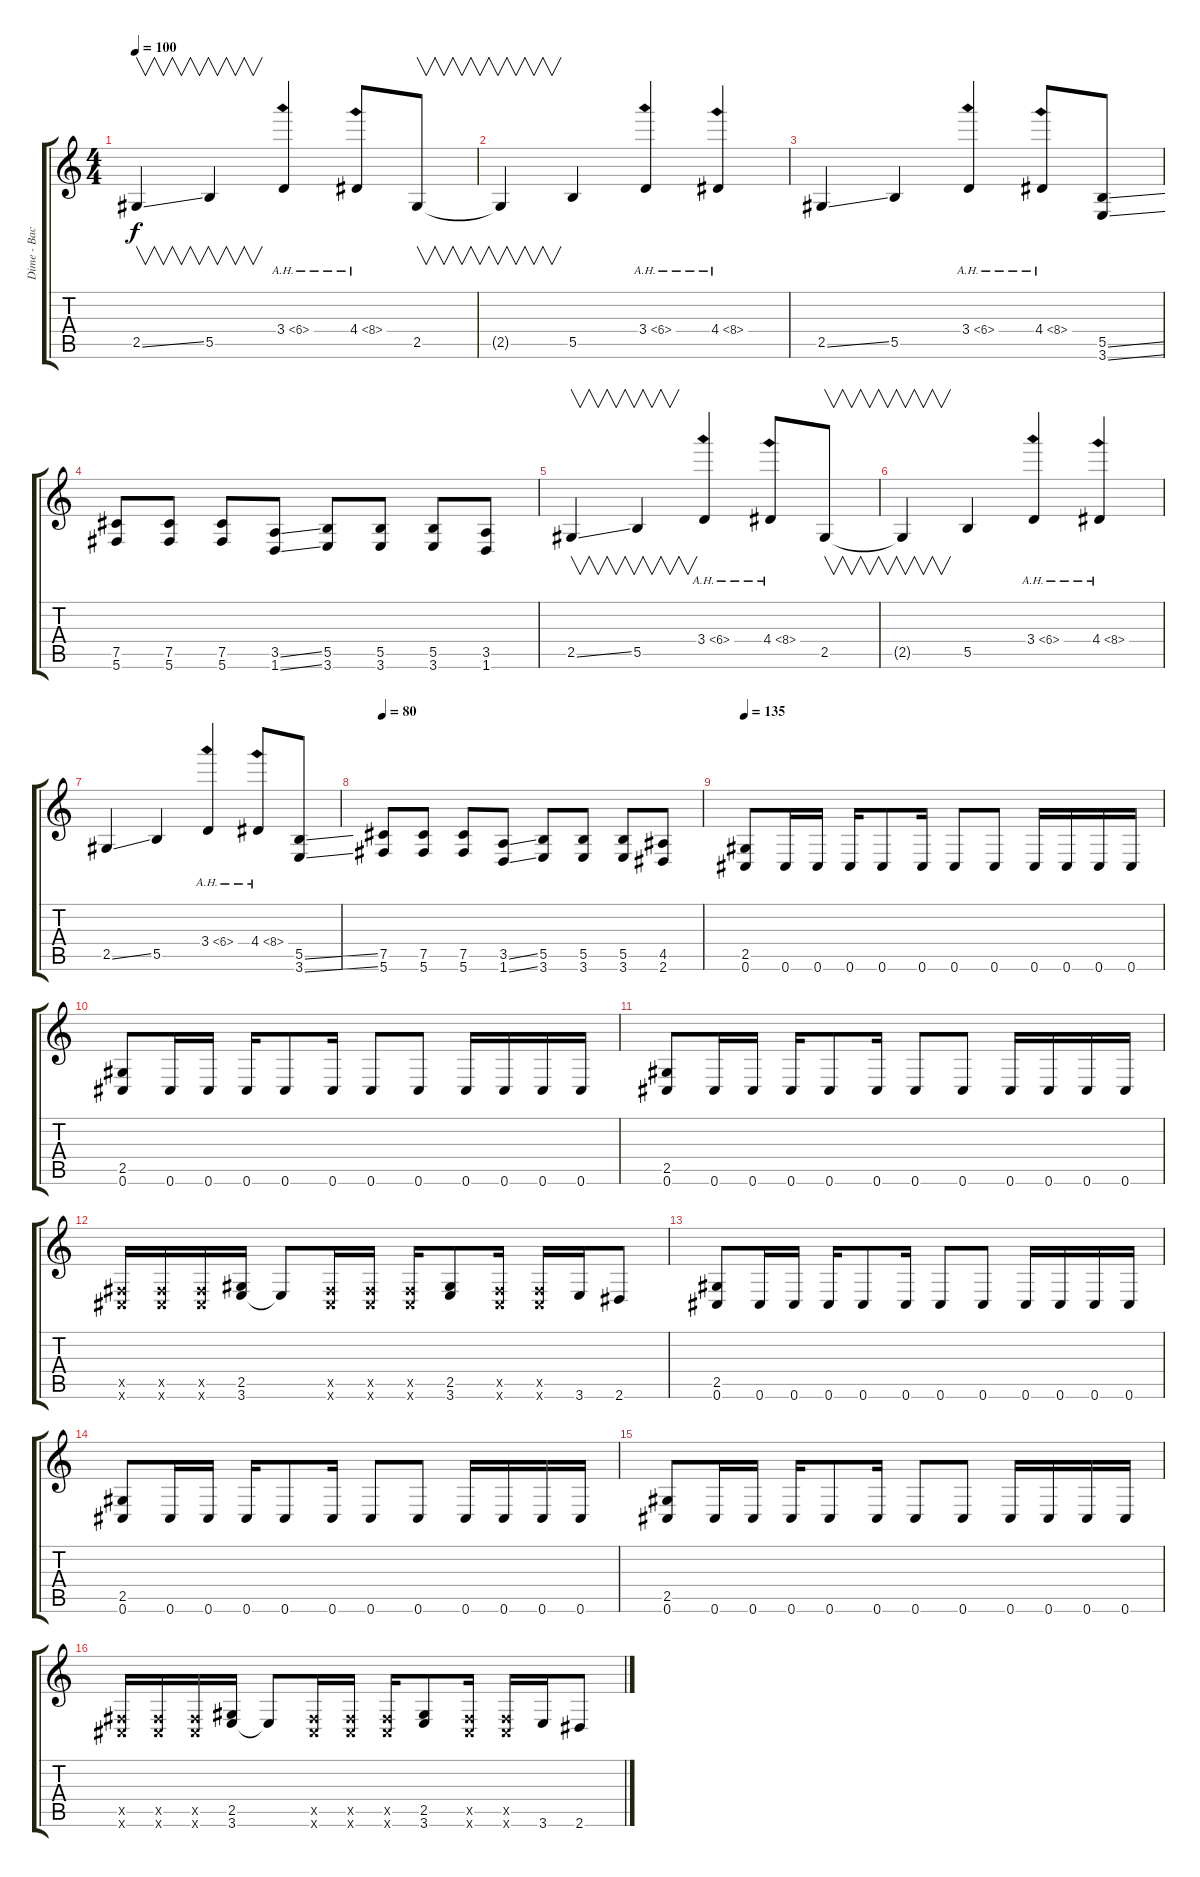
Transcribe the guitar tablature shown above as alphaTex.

\track ("Dime - Back Guitar" "Dime - Bac") {instrument distortionguitar}
\staff {score tabs}
\tuning (Db4 Ab3 E3 B2 Gb2 Db2) {hide}
\ts (4 4)
\tempo 100
\clef g2
\ks c
2.5{ss}.4{v dy f} 5.5.4{v} 3.4{ah 3}.4 4.4{ah 4}.8 2.5.8{v} |
2.5{t}.4{v} 5.5.4 3.4{ah 3}.4 4.4{ah 4}.4 |
2.5{ss}.4 5.5.4 3.4{ah 3}.4 4.4{ah 4}.8 (5.5{ss} 3.6{ss}).8 |
(7.5 5.6).8 (7.5 5.6).8 (7.5 5.6).8 (3.5{ss} 1.6{ss}).8 (5.5 3.6).8 (5.5 3.6).8 (5.5 3.6).8 (3.5 1.6).8 |
2.5{ss}.4{v} 5.5.4{v} 3.4{ah 3}.4 4.4{ah 4}.8 2.5.8{v} |
2.5{t}.4{v} 5.5.4 3.4{ah 3}.4 4.4{ah 4}.4 |
2.5{ss}.4 5.5.4 3.4{ah 3}.4 4.4{ah 4}.8 (5.5{ss} 3.6{ss}).8 |
\tempo 80
(7.5 5.6).8 (7.5 5.6).8 (7.5 5.6).8 (3.5{ss} 1.6{ss}).8 (5.5 3.6).8 (5.5 3.6).8 (5.5 3.6).8 (4.5 2.6).8 |
\tempo 135
(2.5 0.6).8 0.6.16 0.6.16 0.6.16 0.6.8 0.6.16 0.6.8 0.6.8 0.6.16 0.6.16 0.6.16 0.6.16 |
(2.5 0.6).8 0.6.16 0.6.16 0.6.16 0.6.8 0.6.16 0.6.8 0.6.8 0.6.16 0.6.16 0.6.16 0.6.16 |
(2.5 0.6).8 0.6.16 0.6.16 0.6.16 0.6.8 0.6.16 0.6.8 0.6.8 0.6.16 0.6.16 0.6.16 0.6.16 |
(0.5{x} 0.6{x}).16 (0.5{x} 0.6{x}).16 (0.5{x} 0.6{x}).16 (2.5 3.6).16 3.6{t}.8 (0.5{x} 0.6{x}).16 (0.5{x} 0.6{x}).16 (0.5{x} 0.6{x}).16 (2.5 3.6).8 (0.5{x} 0.6{x}).16 (0.5{x} 0.6{x}).16 3.6.16 2.6.8 |
(2.5 0.6).8 0.6.16 0.6.16 0.6.16 0.6.8 0.6.16 0.6.8 0.6.8 0.6.16 0.6.16 0.6.16 0.6.16 |
(2.5 0.6).8 0.6.16 0.6.16 0.6.16 0.6.8 0.6.16 0.6.8 0.6.8 0.6.16 0.6.16 0.6.16 0.6.16 |
(2.5 0.6).8 0.6.16 0.6.16 0.6.16 0.6.8 0.6.16 0.6.8 0.6.8 0.6.16 0.6.16 0.6.16 0.6.16 |
(0.5{x} 0.6{x}).16 (0.5{x} 0.6{x}).16 (0.5{x} 0.6{x}).16 (2.5 3.6).16 3.6{t}.8 (0.5{x} 0.6{x}).16 (0.5{x} 0.6{x}).16 (0.5{x} 0.6{x}).16 (2.5 3.6).8 (0.5{x} 0.6{x}).16 (0.5{x} 0.6{x}).16 3.6.16 2.6.8
